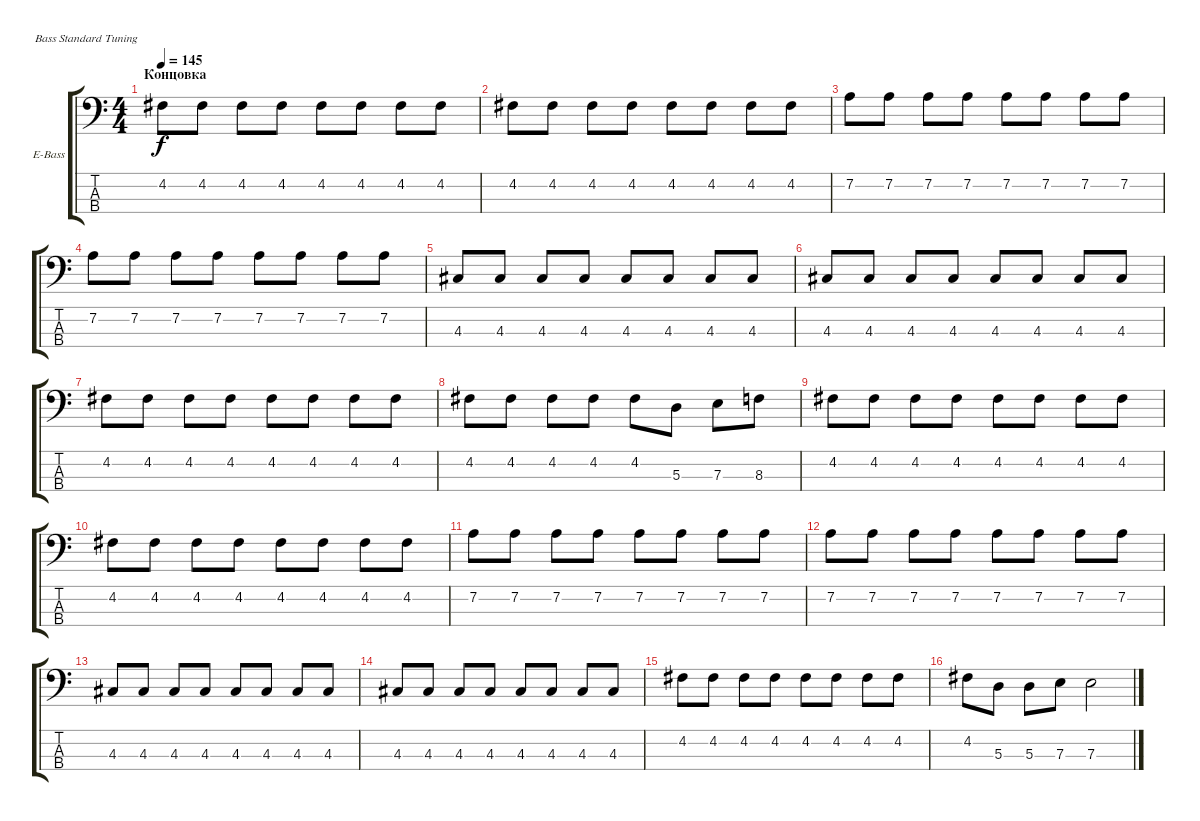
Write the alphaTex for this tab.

\defaultSystemsLayout 4
\bracketExtendMode groupsimilarinstruments
\firstSystemTrackNameOrientation horizontal
\otherSystemsTrackNameOrientation horizontal
\track ("Electric Bass" "E-Bass") {instrument electricbassfinger}
\staff {score tabs}
\tuning (G2 D2 A1 E1)
\ts (4 4)
\section ("" "Концовка")
\tempo 145
\clef f4
\ks c
4.2.8{dy f} 4.2.8 4.2.8 4.2.8 4.2.8 4.2.8 4.2.8 4.2.8 |
4.2.8 4.2.8 4.2.8 4.2.8 4.2.8 4.2.8 4.2.8 4.2.8 |
7.2.8 7.2.8 7.2.8 7.2.8 7.2.8 7.2.8 7.2.8 7.2.8 |
7.2.8 7.2.8 7.2.8 7.2.8 7.2.8 7.2.8 7.2.8 7.2.8 |
4.3.8 4.3.8 4.3.8 4.3.8 4.3.8 4.3.8 4.3.8 4.3.8 |
4.3.8 4.3.8 4.3.8 4.3.8 4.3.8 4.3.8 4.3.8 4.3.8 |
4.2.8 4.2.8 4.2.8 4.2.8 4.2.8 4.2.8 4.2.8 4.2.8 |
4.2.8 4.2.8 4.2.8 4.2.8 4.2.8 5.3.8 7.3.8 8.3.8 |
4.2.8 4.2.8 4.2.8 4.2.8 4.2.8 4.2.8 4.2.8 4.2.8 |
4.2.8 4.2.8 4.2.8 4.2.8 4.2.8 4.2.8 4.2.8 4.2.8 |
7.2.8 7.2.8 7.2.8 7.2.8 7.2.8 7.2.8 7.2.8 7.2.8 |
7.2.8 7.2.8 7.2.8 7.2.8 7.2.8 7.2.8 7.2.8 7.2.8 |
4.3.8 4.3.8 4.3.8 4.3.8 4.3.8 4.3.8 4.3.8 4.3.8 |
4.3.8 4.3.8 4.3.8 4.3.8 4.3.8 4.3.8 4.3.8 4.3.8 |
4.2.8 4.2.8 4.2.8 4.2.8 4.2.8 4.2.8 4.2.8 4.2.8 |
4.2.8 5.3.8 5.3.8 7.3.8 7.3.2
